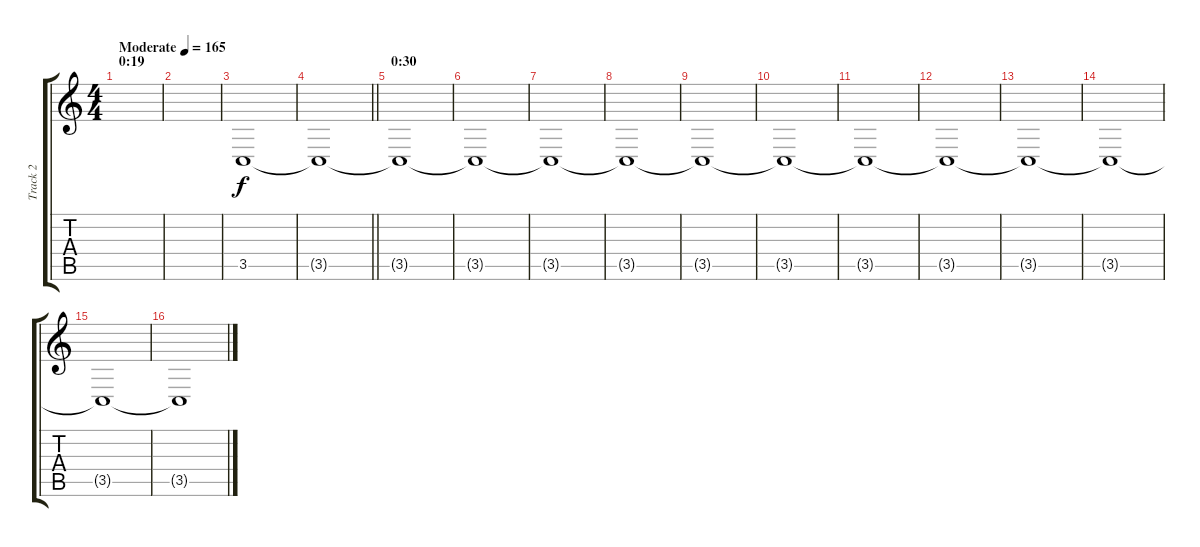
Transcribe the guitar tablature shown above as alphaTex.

\track ("Track 2" "Track 2") {instrument pad7halo}
\staff {score tabs}
\tuning (E4 B3 G3 D3 A2 E2) {hide}
\ts (4 4)
\section ("" "0:19")
\tempo (165 "Moderate")
\clef g2
\ks c
|
|
3.5.1 |
\barLineRight lightlight
3.5{t}.1 |
\section ("" "0:30")
3.5{t}.1 |
3.5{t}.1 |
3.5{t}.1 |
3.5{t}.1 |
3.5{t}.1 |
3.5{t}.1 |
3.5{t}.1 |
3.5{t}.1 |
3.5{t}.1 |
3.5{t}.1 |
3.5{t}.1 |
3.5{t}.1
